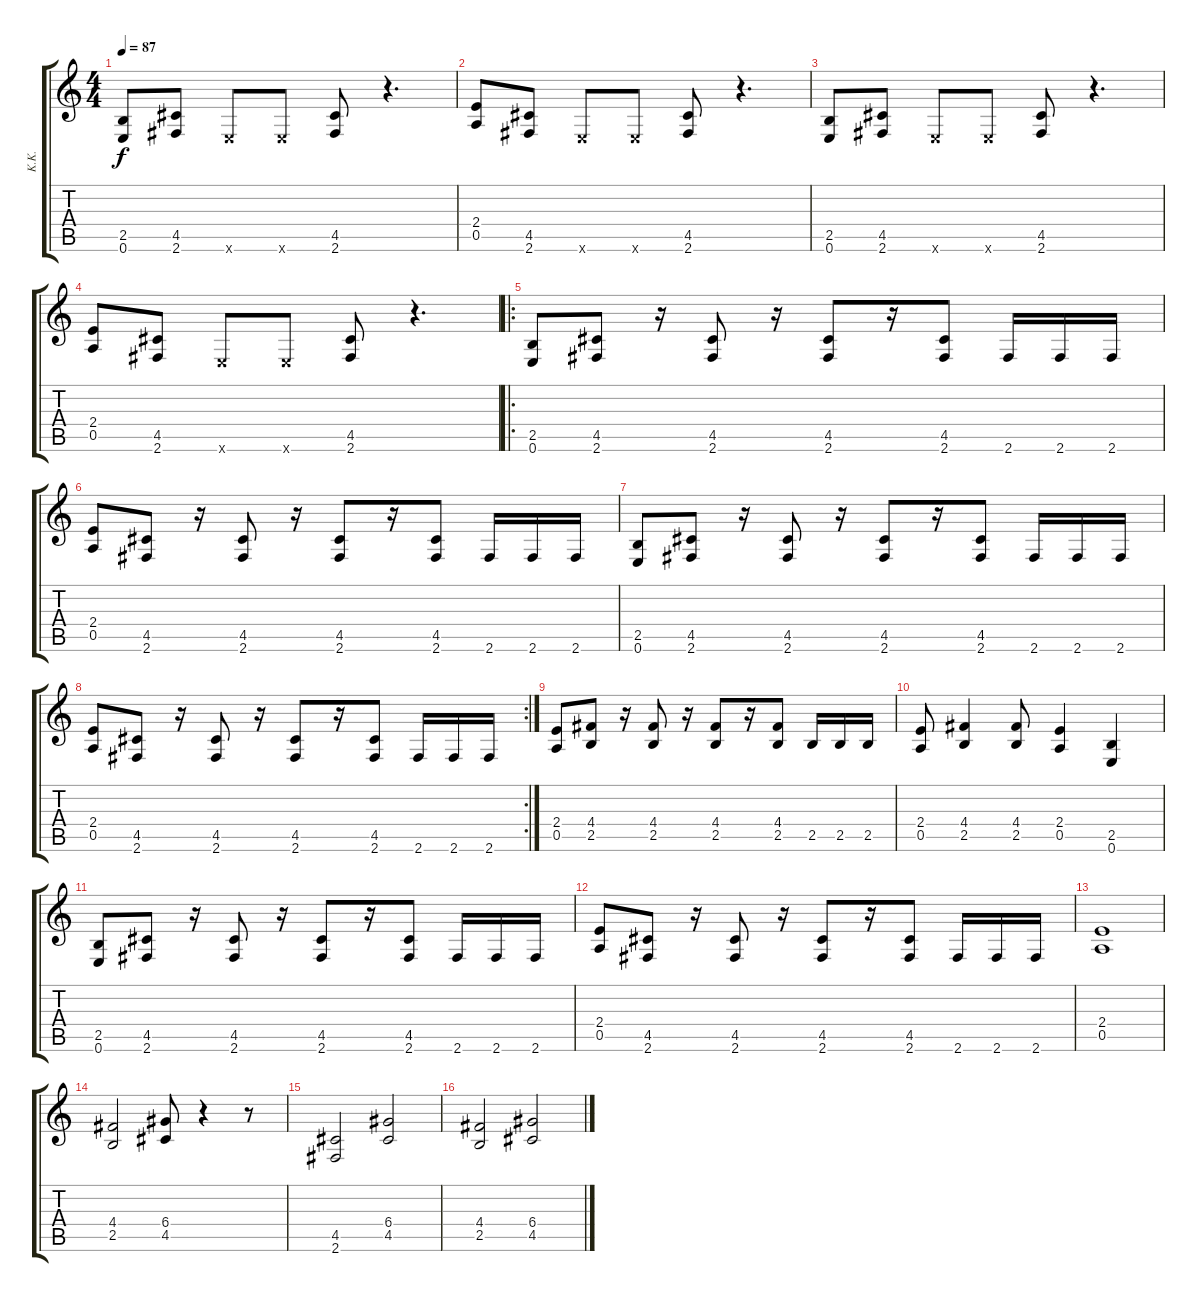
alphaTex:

\track ("K.K." "K.K.") {instrument overdrivenguitar}
\staff {score tabs}
\tuning (E4 B3 G3 D3 A2 E2) {hide}
\ts (4 4)
\tempo 87
\clef g2
\ks c
(2.5 0.6).8{dy f instrument overdrivenguitar} (4.5 2.6).8 0.6{x}.8 0.6{x}.8 (4.5 2.6).8 r.4{d} |
(2.4 0.5).8 (4.5 2.6).8 0.6{x}.8 0.6{x}.8 (4.5 2.6).8 r.4{d} |
(2.5 0.6).8 (4.5 2.6).8 0.6{x}.8 0.6{x}.8 (4.5 2.6).8 r.4{d} |
(2.4 0.5).8 (4.5 2.6).8 0.6{x}.8 0.6{x}.8 (4.5 2.6).8 r.4{d} |
\ro
(2.5 0.6).8 (4.5 2.6).8 r.16 (4.5 2.6).8 r.16 (4.5 2.6).8 r.16 (4.5 2.6).8 2.6.16 2.6.16 2.6.16 |
(2.4 0.5).8 (4.5 2.6).8 r.16 (4.5 2.6).8 r.16 (4.5 2.6).8 r.16 (4.5 2.6).8 2.6.16 2.6.16 2.6.16 |
(2.5 0.6).8 (4.5 2.6).8 r.16 (4.5 2.6).8 r.16 (4.5 2.6).8 r.16 (4.5 2.6).8 2.6.16 2.6.16 2.6.16 |
\rc 2
(2.4 0.5).8 (4.5 2.6).8 r.16 (4.5 2.6).8 r.16 (4.5 2.6).8 r.16 (4.5 2.6).8 2.6.16 2.6.16 2.6.16 |
(2.4 0.5).8 (4.4 2.5).8 r.16 (4.4 2.5).8 r.16 (4.4 2.5).8 r.16 (4.4 2.5).8 2.5.16 2.5.16 2.5.16 |
(2.4 0.5).8 (4.4 2.5).4 (4.4 2.5).8 (2.4 0.5).4 (2.5 0.6).4 |
(2.5 0.6).8 (4.5 2.6).8 r.16 (4.5 2.6).8 r.16 (4.5 2.6).8 r.16 (4.5 2.6).8 2.6.16 2.6.16 2.6.16 |
(2.4 0.5).8 (4.5 2.6).8 r.16 (4.5 2.6).8 r.16 (4.5 2.6).8 r.16 (4.5 2.6).8 2.6.16 2.6.16 2.6.16 |
(2.4 0.5).1 |
(4.4 2.5).2 (6.4 4.5).8 r.4 r.8 |
(4.5 2.6).2 (6.4 4.5).2 |
(4.4 2.5).2 (6.4 4.5).2
